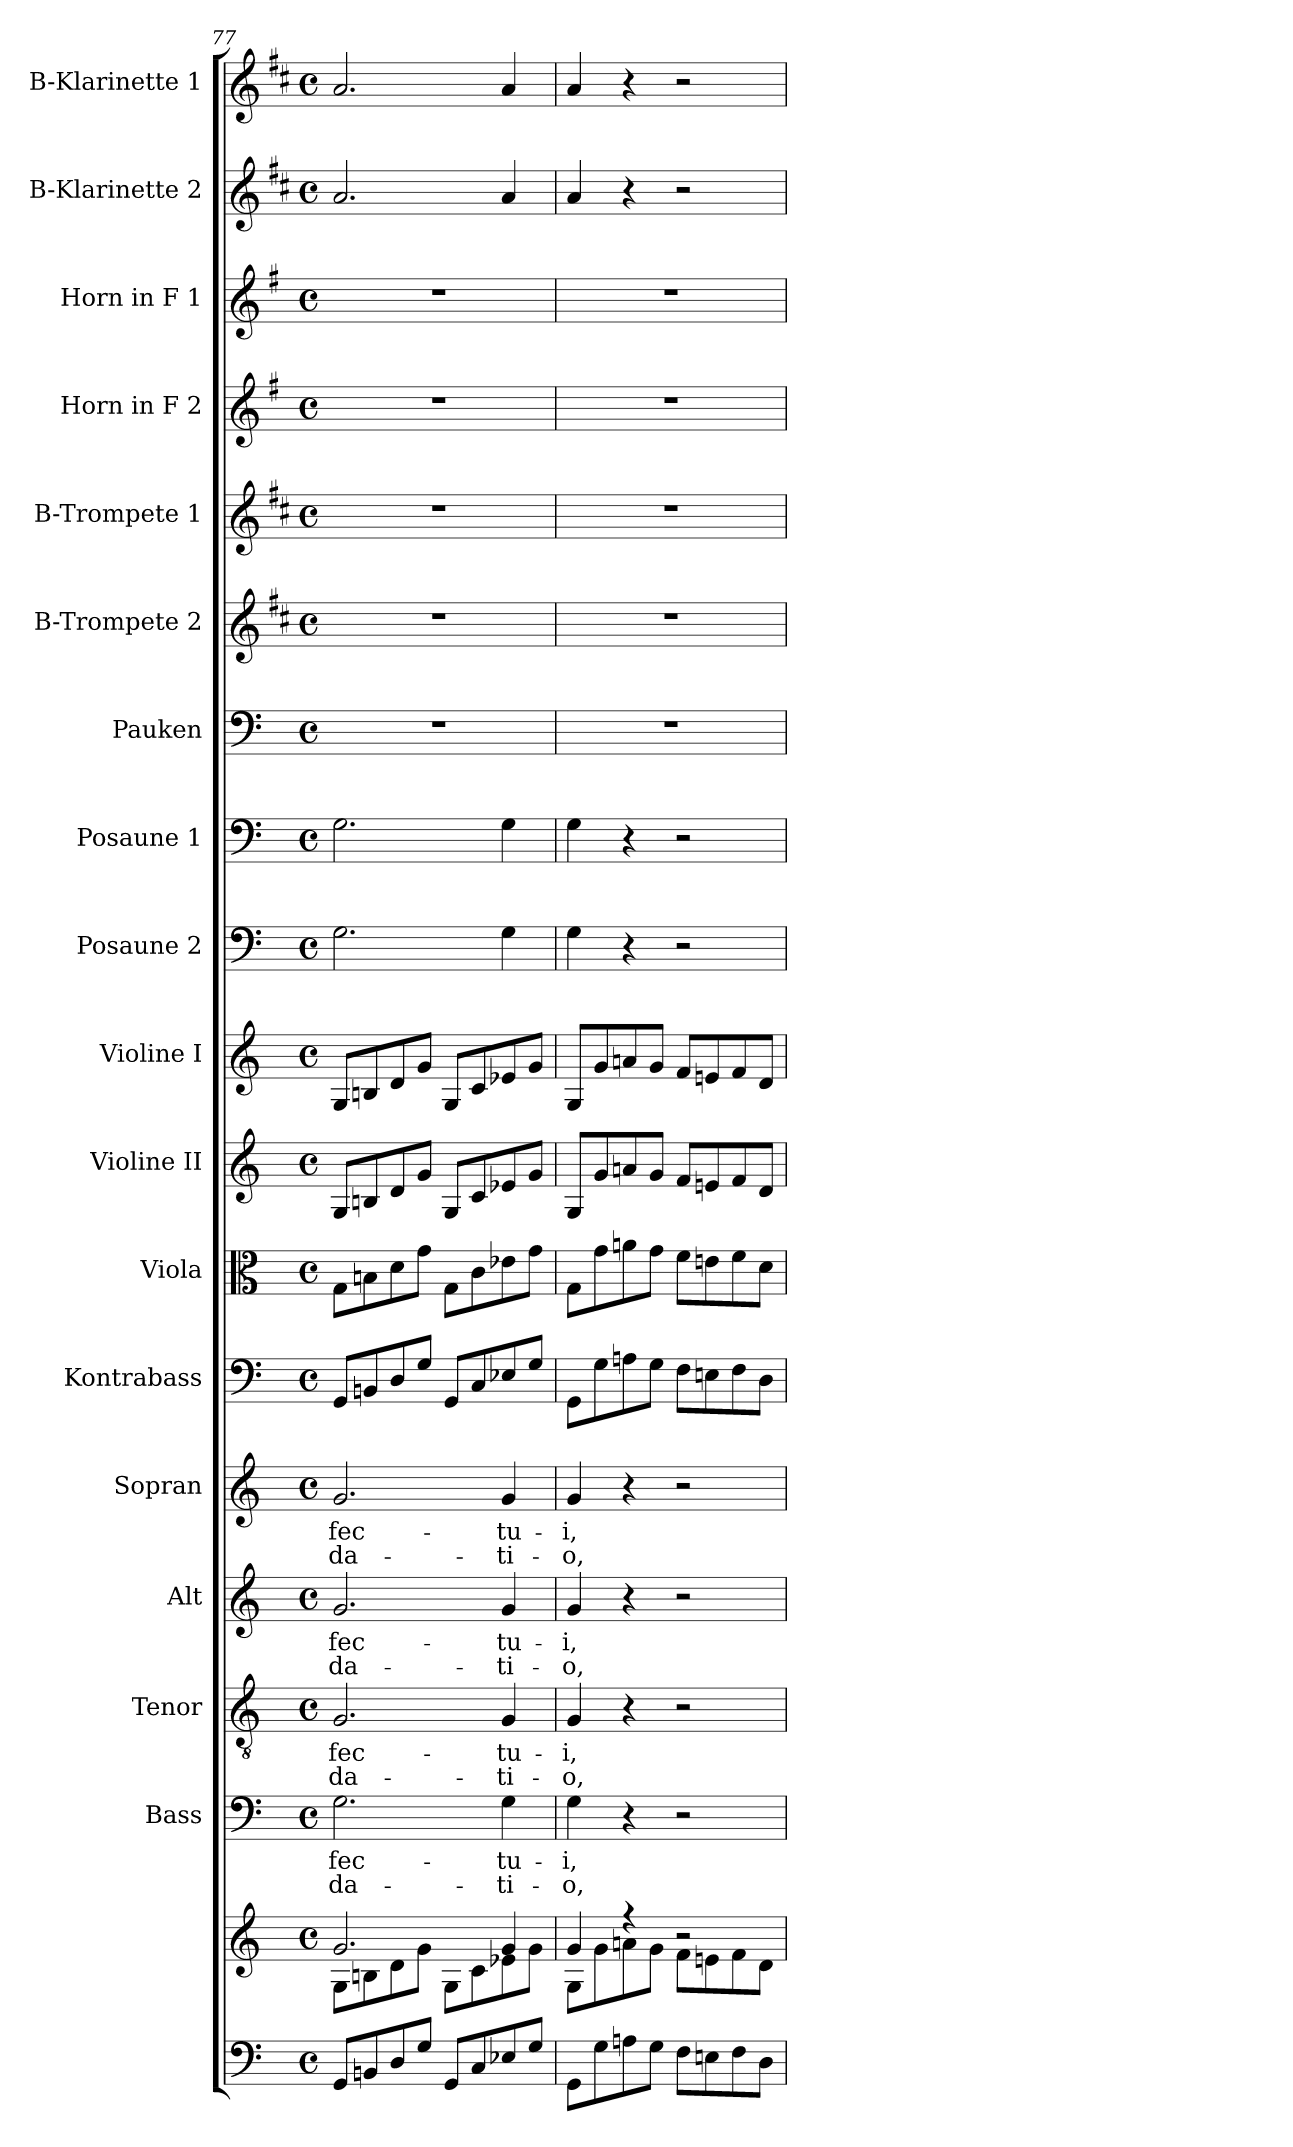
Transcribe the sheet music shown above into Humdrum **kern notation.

**kern	**kern	**kern	**text	**text	**kern	**text	**text	**kern	**text	**text	**kern	**text	**text	**kern	**kern	**kern	**kern	**kern	**kern	**kern	**kern	**kern	**kern	**kern	**kern	**kern
*part18	*part18	*part17	*part17	*part17	*part16	*part16	*part16	*part15	*part15	*part15	*part14	*part14	*part14	*part13	*part12	*part11	*part10	*part9	*part8	*part7	*part6	*part5	*part4	*part3	*part2	*part1
*staff19	*staff18	*staff17	*staff17	*staff17	*staff16	*staff16	*staff16	*staff15	*staff15	*staff15	*staff14	*staff14	*staff14	*staff13	*staff12	*staff11	*staff10	*staff9	*staff8	*staff7	*staff6	*staff5	*staff4	*staff3	*staff2	*staff1
*	*	*I"Bass	*	*	*I"Tenor	*	*	*I"Alt	*	*	*I"Sopran	*	*	*I"Kontrabass	*I"Viola	*I"Violine II	*I"Violine I	*I"Posaune 2	*I"Posaune 1	*I"Pauken	*I"B-Trompete 2	*I"B-Trompete 1	*I"Horn in F 2	*I"Horn in F 1	*I"B-Klarinette 2	*I"B-Klarinette 1
*	*	*I'B.	*	*	*I'T.	*	*	*I'A.	*	*	*I'S.	*	*	*I'Kb.	*I'Vla.	*I'Vl. II	*I'Vl. I	*I'Pos. 2	*I'Pos. 1	*I'Pk.	*I'B Trp. 2	*I'B Trp. 1	*	*	*I'Kl. 2	*I'Kl. 1
!!LO:PB:g=z
*clefF4	*clefG2	*clefF4	*	*	*clefGv2	*	*	*clefG2	*	*	*clefG2	*	*	*clefF4	*clefC3	*clefG2	*clefG2	*clefF4	*clefF4	*clefF4	*clefG2	*clefG2	*clefG2	*clefG2	*clefG2	*clefG2
*	*	*	*	*	*	*	*	*	*	*	*	*	*	*ITrd7c12	*	*	*	*	*	*	*ITrd1c2	*ITrd1c2	*ITrd4c7	*ITrd4c7	*ITrd1c2	*ITrd1c2
*k[]	*k[]	*k[]	*	*	*k[]	*	*	*k[]	*	*	*k[]	*	*	*k[]	*k[]	*k[]	*k[]	*k[]	*k[]	*k[]	*k[]	*k[]	*k[]	*k[]	*k[]	*k[]
*C:	*C:	*C:	*	*	*C:	*	*	*C:	*	*	*C:	*	*	*C:	*C:	*C:	*C:	*C:	*C:	*C:	*C:	*C:	*C:	*C:	*C:	*C:
*M4/4	*M4/4	*M4/4	*	*	*M4/4	*	*	*M4/4	*	*	*M4/4	*	*	*M4/4	*M4/4	*M4/4	*M4/4	*M4/4	*M4/4	*M4/4	*M4/4	*M4/4	*M4/4	*M4/4	*M4/4	*M4/4
*met(c)	*met(c)	*met(c)	*	*	*met(c)	*	*	*met(c)	*	*	*met(c)	*	*	*met(c)	*met(c)	*met(c)	*met(c)	*met(c)	*met(c)	*met(c)	*met(c)	*met(c)	*met(c)	*met(c)	*met(c)	*met(c)
=77	=77	=77	=77	=77	=77	=77	=77	=77	=77	=77	=77	=77	=77	=77	=77	=77	=77	=77	=77	=77	=77	=77	=77	=77	=77	=77
*	*^	*	*	*	*	*	*	*	*	*	*	*	*	*	*	*	*	*	*	*	*	*	*	*	*	*
!	!	!	!	!LO:LY:b	!LO:LY:b	!	!LO:LY:b	!LO:LY:b	!	!LO:LY:b	!LO:LY:b	!	!LO:LY:b	!LO:LY:b	!	!	!	!	!	!	!	!	!	!	!	!	!
8GG/L	2.g/	8G\L	2.G\	-fec-	-da-	2.G/	-fec-	-da-	2.g/	-fec-	-da-	2.g/	-fec-	-da-	8GGG/L	8G\L	8G/L	8G/L	2.G\	2.G\	1r	1r	1r	1r	1r	2.g/	2.g/
8BBn/	.	8Bn\	.	.	.	.	.	.	.	.	.	.	.	.	8BBBn/	8Bn\	8Bn/	8Bn/	.	.	.	.	.	.	.	.	.
8D/	.	8d\	.	.	.	.	.	.	.	.	.	.	.	.	8DD/	8d\	8d/	8d/	.	.	.	.	.	.	.	.	.
8G/J	.	8g\J	.	.	.	.	.	.	.	.	.	.	.	.	8GG/J	8g\J	8g/J	8g/J	.	.	.	.	.	.	.	.	.
8GG/L	.	8G\L	.	.	.	.	.	.	.	.	.	.	.	.	8GGG/L	8G\L	8G/L	8G/L	.	.	.	.	.	.	.	.	.
8C/	.	8c\	.	.	.	.	.	.	.	.	.	.	.	.	8CC/	8c\	8c/	8c/	.	.	.	.	.	.	.	.	.
!	!	!	!	!LO:LY:b	!LO:LY:b	!	!LO:LY:b	!LO:LY:b	!	!LO:LY:b	!LO:LY:b	!	!LO:LY:b	!LO:LY:b	!	!	!	!	!	!	!	!	!	!	!	!	!
8E-X/	4g/	8e-X\	4G\	-tu-	-ti-	4G/	-tu-	-ti-	4g/	-tu-	-ti-	4g/	-tu-	-ti-	8EE-X/	8e-X\	8e-X/	8e-X/	4G\	4G\	.	.	.	.	.	4g/	4g/
8G/J	.	8g\J	.	.	.	.	.	.	.	.	.	.	.	.	8GG/J	8g\J	8g/J	8g/J	.	.	.	.	.	.	.	.	.
=78	=78	=78	=78	=78	=78	=78	=78	=78	=78	=78	=78	=78	=78	=78	=78	=78	=78	=78	=78	=78	=78	=78	=78	=78	=78	=78	=78
!	!	!	!	!LO:LY:b	!LO:LY:b	!	!LO:LY:b	!LO:LY:b	!	!LO:LY:b	!LO:LY:b	!	!LO:LY:b	!LO:LY:b	!	!	!	!	!	!	!	!	!	!	!	!	!
8GG\L	4g/	8G\L	4G\	-i,	-o,	4G/	-i,	-o,	4g/	-i,	-o,	4g/	-i,	-o,	8GGG\L	8G\L	8G/L	8G/L	4G\	4G\	1r	1r	1r	1r	1r	4g/	4g/
8G\	.	8g\	.	.	.	.	.	.	.	.	.	.	.	.	8GG\	8g\	8g/	8g/	.	.	.	.	.	.	.	.	.
8An\	4rff	8an\	4r	.	.	4r	.	.	4r	.	.	4r	.	.	8AAn\	8an\	8an/	8an/	4r	4r	.	.	.	.	.	4r	4r
8G\J	.	8g\J	.	.	.	.	.	.	.	.	.	.	.	.	8GG\J	8g\J	8g/J	8g/J	.	.	.	.	.	.	.	.	.
8F\L	2rcc	8f\L	2r	.	.	2r	.	.	2r	.	.	2r	.	.	8FF\L	8f\L	8f/L	8f/L	2r	2r	.	.	.	.	.	2r	2r
8En\	.	8en\	.	.	.	.	.	.	.	.	.	.	.	.	8EEn\	8en\	8en/	8en/	.	.	.	.	.	.	.	.	.
8F\	.	8f\	.	.	.	.	.	.	.	.	.	.	.	.	8FF\	8f\	8f/	8f/	.	.	.	.	.	.	.	.	.
8D\J	.	8d\J	.	.	.	.	.	.	.	.	.	.	.	.	8DD\J	8d\J	8d/J	8d/J	.	.	.	.	.	.	.	.	.
*	*v	*v	*	*	*	*	*	*	*	*	*	*	*	*	*	*	*	*	*	*	*	*	*	*	*	*	*
=	=	=	=	=	=	=	=	=	=	=	=	=	=	=	=	=	=	=	=	=	=	=	=	=	=	=
*-	*-	*-	*-	*-	*-	*-	*-	*-	*-	*-	*-	*-	*-	*-	*-	*-	*-	*-	*-	*-	*-	*-	*-	*-	*-	*-
